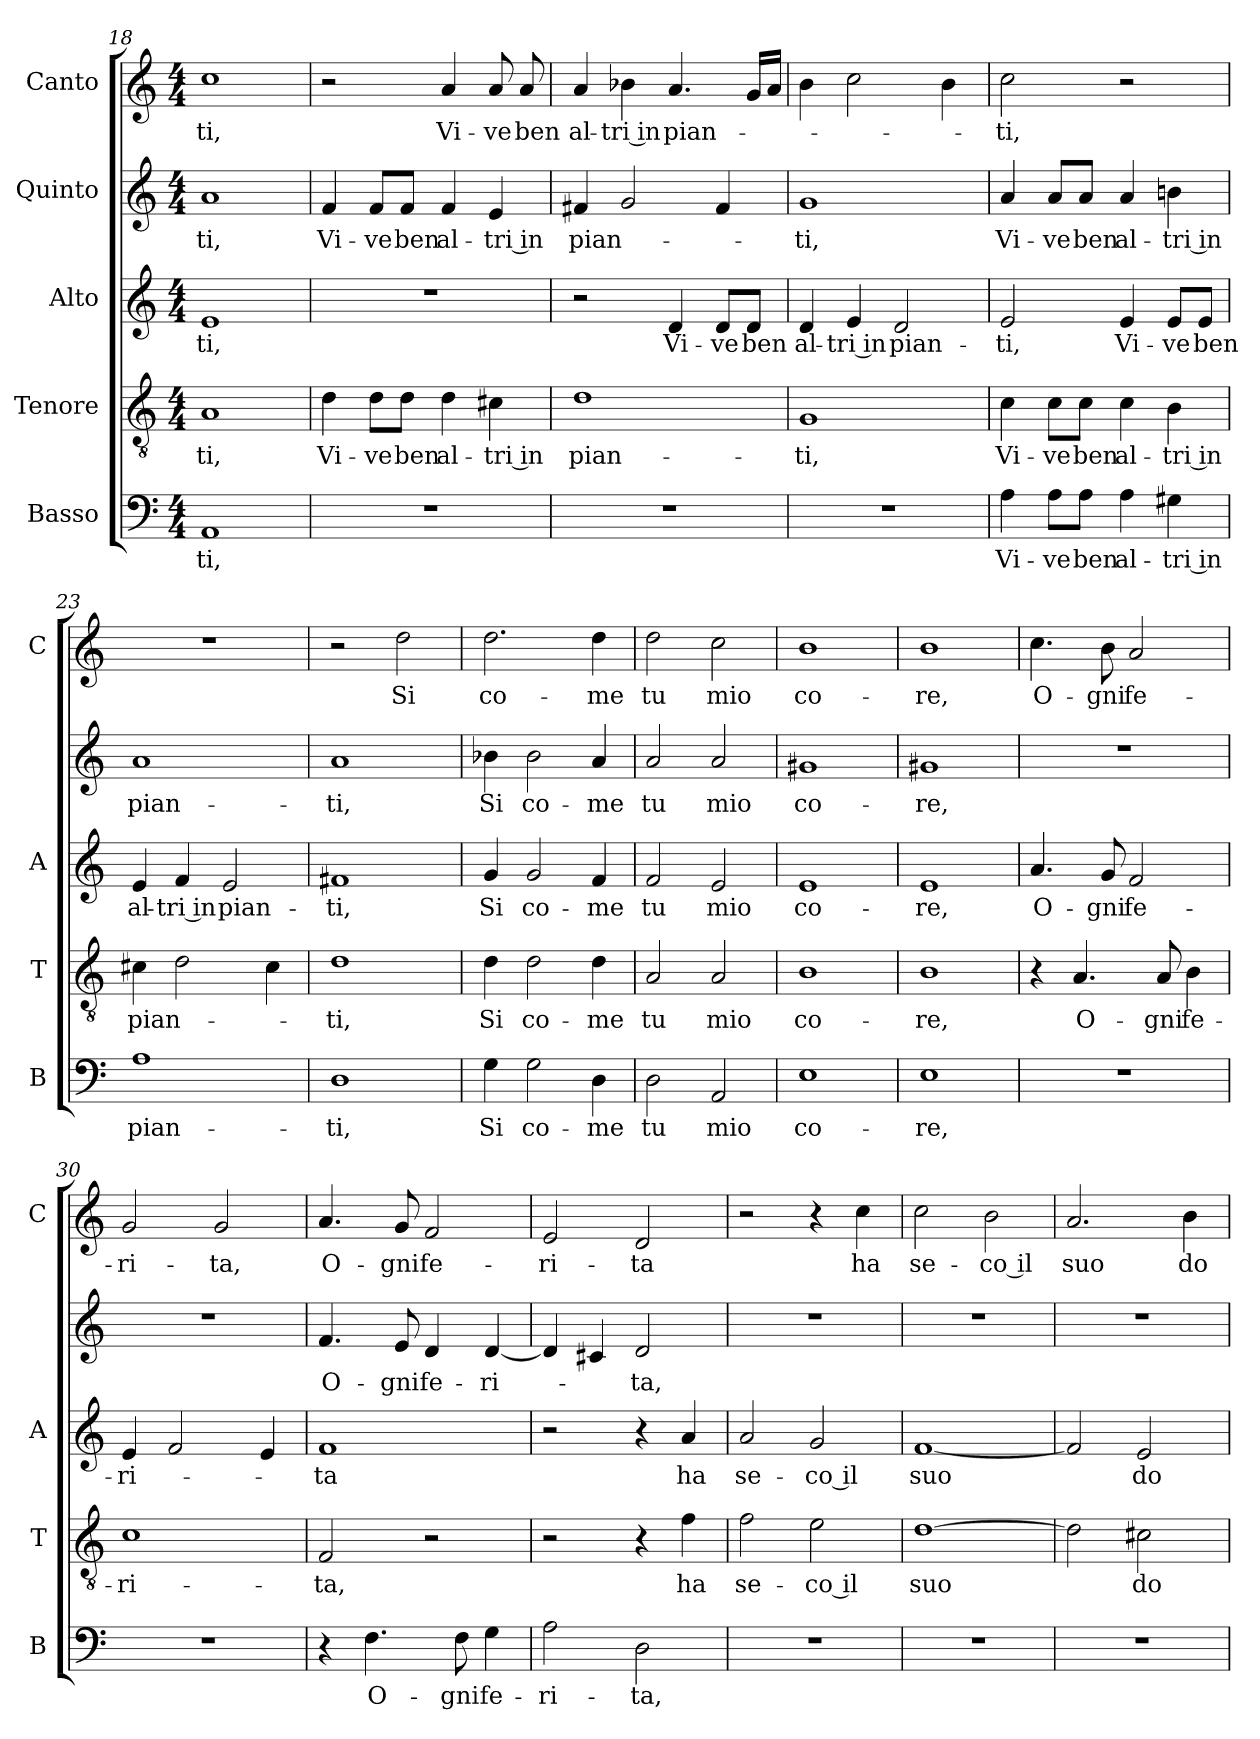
**kern	**text	**kern	**text	**kern	**text	**kern	**text	**kern	**text
*part5	*part5	*part4	*part4	*part3	*part3	*part2	*part2	*part1	*part1
*staff5	*staff5	*staff4	*staff4	*staff3	*staff3	*staff2	*staff2	*staff1	*staff1
*I"Basso	*	*I"Tenore	*	*I"Alto	*	*I"Quinto	*	*I"Canto	*
*I'B	*	*I'T	*	*I'A	*	*	*	*I'C	*
*clefF4	*	*clefGv2	*	*clefG2	*	*clefG2	*	*clefG2	*
*k[]	*	*k[]	*	*k[]	*	*k[]	*	*k[]	*
*C:	*	*C:	*	*C:	*	*C:	*	*C:	*
*M4/4	*	*M4/4	*	*M4/4	*	*M4/4	*	*M4/4	*
=18	=18	=18	=18	=18	=18	=18	=18	=18	=18
!	!LO:LY:b	!	!LO:LY:b	!	!LO:LY:b	!	!LO:LY:b	!	!LO:LY:b
1AA	-ti,	1A	-ti,	1e	-ti,	1a	-ti,	1cc	-ti,
=19	=19	=19	=19	=19	=19	=19	=19	=19	=19
!	!	!	!LO:LY:b	!	!	!	!LO:LY:b	!	!
1r	.	4d\	Vi-	1r	.	4f/	Vi-	2r	.
!	!	!	!LO:LY:b	!	!	!	!LO:LY:b	!	!
.	.	8d\L	-ve	.	.	8f/L	-ve	.	.
!	!	!	!LO:LY:b	!	!	!	!LO:LY:b	!	!
.	.	8d\J	ben	.	.	8f/J	ben	.	.
!	!	!	!LO:LY:b	!	!	!	!LO:LY:b	!	!LO:LY:b
.	.	4d\	al-	.	.	4f/	al-	4a/	Vi-
!	!	!	!LO:LY:b	!	!	!	!LO:LY:b	!	!LO:LY:b
.	.	4c#X\	-tri in	.	.	4e/	-tri in	8a/	-ve
!	!	!	!	!	!	!	!	!	!LO:LY:b
.	.	.	.	.	.	.	.	8a/	ben
=20	=20	=20	=20	=20	=20	=20	=20	=20	=20
!	!	!	!LO:LY:b	!	!	!	!LO:LY:b	!	!LO:LY:b
1r	.	1d	pian-	2r	.	4f#X/	pian-	4a/	al-
!	!	!	!	!	!	!	!	!	!LO:LY:b
.	.	.	.	.	.	2g/	.	4b-X\	-tri in
!	!	!	!	!	!LO:LY:b	!	!	!	!LO:LY:b
.	.	.	.	4d/	Vi-	.	.	4.a/	pian-
!	!	!	!	!	!LO:LY:b	!	!	!	!
.	.	.	.	8d/L	-ve	4f#/	.	.	.
!	!	!	!	!	!LO:LY:b	!	!	!	!
.	.	.	.	8d/J	ben	.	.	16g/LL	.
.	.	.	.	.	.	.	.	16a/JJ	.
=21	=21	=21	=21	=21	=21	=21	=21	=21	=21
!	!	!	!LO:LY:b	!	!LO:LY:b	!	!LO:LY:b	!	!
1r	.	1G	-ti,	4d/	al-	1g	-ti,	4b\	.
!	!	!	!	!	!LO:LY:b	!	!	!	!
.	.	.	.	4e/	-tri in	.	.	2cc\	.
!	!	!	!	!	!LO:LY:b	!	!	!	!
.	.	.	.	2d/	pian-	.	.	.	.
.	.	.	.	.	.	.	.	4b\	.
=22	=22	=22	=22	=22	=22	=22	=22	=22	=22
!	!LO:LY:b	!	!LO:LY:b	!	!LO:LY:b	!	!LO:LY:b	!	!LO:LY:b
4A\	Vi-	4c\	Vi-	2e/	-ti,	4a/	Vi-	2cc\	-ti,
!	!LO:LY:b	!	!LO:LY:b	!	!	!	!LO:LY:b	!	!
8A\L	-ve	8c\L	-ve	.	.	8a/L	-ve	.	.
!	!LO:LY:b	!	!LO:LY:b	!	!	!	!LO:LY:b	!	!
8A\J	ben	8c\J	ben	.	.	8a/J	ben	.	.
!	!LO:LY:b	!	!LO:LY:b	!	!LO:LY:b	!	!LO:LY:b	!	!
4A\	al-	4c\	al-	4e/	Vi-	4a/	al-	2r	.
!	!LO:LY:b	!	!LO:LY:b	!	!LO:LY:b	!	!LO:LY:b	!	!
4G#X\	-tri in	4B\	-tri in	8e/L	-ve	4bni\	-tri in	.	.
!	!	!	!	!	!LO:LY:b	!	!	!	!
.	.	.	.	8e/J	ben	.	.	.	.
=23	=23	=23	=23	=23	=23	=23	=23	=23	=23
!	!LO:LY:b	!	!LO:LY:b	!	!LO:LY:b	!	!LO:LY:b	!	!
1A	pian-	4c#X\	pian-	4e/	al-	1a	pian-	1r	.
!	!	!	!	!	!LO:LY:b	!	!	!	!
.	.	2d\	.	4f/	-tri in	.	.	.	.
!	!	!	!	!	!LO:LY:b	!	!	!	!
.	.	.	.	2e/	pian-	.	.	.	.
.	.	4c#\	.	.	.	.	.	.	.
!!LO:PB:g=z
=24	=24	=24	=24	=24	=24	=24	=24	=24	=24
!	!LO:LY:b	!	!LO:LY:b	!	!LO:LY:b	!	!LO:LY:b	!	!
1D	-ti,	1d	-ti,	1f#X	-ti,	1a	-ti,	2r	.
!	!	!	!	!	!	!	!	!	!LO:LY:b
.	.	.	.	.	.	.	.	2dd\	Si
=25	=25	=25	=25	=25	=25	=25	=25	=25	=25
!	!LO:LY:b	!	!LO:LY:b	!	!LO:LY:b	!	!LO:LY:b	!	!LO:LY:b
4G\	Si	4d\	Si	4g/	Si	4b-X\	Si	2.dd\	co-
!	!LO:LY:b	!	!LO:LY:b	!	!LO:LY:b	!	!LO:LY:b	!	!
2G\	co-	2d\	co-	2g/	co-	2b-\	co-	.	.
!	!LO:LY:b	!	!LO:LY:b	!	!LO:LY:b	!	!LO:LY:b	!	!LO:LY:b
4D\	-me	4d\	-me	4f/	-me	4a/	-me	4dd\	-me
=26	=26	=26	=26	=26	=26	=26	=26	=26	=26
!	!LO:LY:b	!	!LO:LY:b	!	!LO:LY:b	!	!LO:LY:b	!	!LO:LY:b
2D\	tu	2A/	tu	2f/	tu	2a/	tu	2dd\	tu
!	!LO:LY:b	!	!LO:LY:b	!	!LO:LY:b	!	!LO:LY:b	!	!LO:LY:b
2AA/	mio	2A/	mio	2e/	mio	2a/	mio	2cc\	mio
=27	=27	=27	=27	=27	=27	=27	=27	=27	=27
!	!LO:LY:b	!	!LO:LY:b	!	!LO:LY:b	!	!LO:LY:b	!	!LO:LY:b
1E	co-	1B	co-	1e	co-	1g#X	co-	1b	co-
=28	=28	=28	=28	=28	=28	=28	=28	=28	=28
!	!LO:LY:b	!	!LO:LY:b	!	!LO:LY:b	!	!LO:LY:b	!	!LO:LY:b
1E	-re,	1B	-re,	1e	-re,	1g#X	-re,	1b	-re,
=29	=29	=29	=29	=29	=29	=29	=29	=29	=29
!	!	!	!	!	!LO:LY:b	!	!	!	!LO:LY:b
1r	.	4r	.	4.a/	O-	1r	.	4.cc\	O-
!	!	!	!LO:LY:b	!	!	!	!	!	!
.	.	4.A/	O-	.	.	.	.	.	.
!	!	!	!	!	!LO:LY:b	!	!	!	!LO:LY:b
.	.	.	.	8g/	-gni	.	.	8b\	-gni
!	!	!	!	!	!LO:LY:b	!	!	!	!LO:LY:b
.	.	.	.	2f/	fe-	.	.	2a/	fe-
!	!	!	!LO:LY:b	!	!	!	!	!	!
.	.	8A/	-gni	.	.	.	.	.	.
!	!	!	!LO:LY:b	!	!	!	!	!	!
.	.	4B\	fe-	.	.	.	.	.	.
=30	=30	=30	=30	=30	=30	=30	=30	=30	=30
!	!	!	!LO:LY:b	!	!LO:LY:b	!	!	!	!LO:LY:b
1r	.	1c	-ri-	4e/	-ri-	1r	.	2g/	-ri-
.	.	.	.	2f/	.	.	.	.	.
!	!	!	!	!	!	!	!	!	!LO:LY:b
.	.	.	.	.	.	.	.	2g/	-ta,
.	.	.	.	4e/	.	.	.	.	.
=31	=31	=31	=31	=31	=31	=31	=31	=31	=31
!	!	!	!LO:LY:b	!	!LO:LY:b	!	!LO:LY:b	!	!LO:LY:b
4r	.	2F/	-ta,	1f	-ta	4.f/	O-	4.a/	O-
!	!LO:LY:b	!	!	!	!	!	!	!	!
4.F\	O-	.	.	.	.	.	.	.	.
!	!	!	!	!	!	!	!LO:LY:b	!	!LO:LY:b
.	.	.	.	.	.	8e/	-gni	8g/	-gni
!	!	!	!	!	!	!	!LO:LY:b	!	!LO:LY:b
.	.	2r	.	.	.	4d/	fe-	2f/	fe-
!	!LO:LY:b	!	!	!	!	!	!	!	!
8F\	-gni	.	.	.	.	.	.	.	.
!	!LO:LY:b	!	!	!	!	!	!LO:LY:b	!	!
4G\	fe-	.	.	.	.	[4d/	-ri-	.	.
!!LO:LB:g=z
=32	=32	=32	=32	=32	=32	=32	=32	=32	=32
!	!LO:LY:b	!	!	!	!	!	!	!	!LO:LY:b
2A\	-ri-	2r	.	2r	.	4d/]	.	2e/	-ri-
.	.	.	.	.	.	4c#X/	.	.	.
!	!LO:LY:b	!	!	!	!	!	!LO:LY:b	!	!LO:LY:b
2D\	-ta,	4r	.	4r	.	2d/	-ta,	2d/	-ta
!	!	!	!LO:LY:b	!	!LO:LY:b	!	!	!	!
.	.	4f\	ha	4a/	ha	.	.	.	.
=33	=33	=33	=33	=33	=33	=33	=33	=33	=33
!	!	!	!LO:LY:b	!	!LO:LY:b	!	!	!	!
1r	.	2f\	se-	2a/	se-	1r	.	2r	.
!	!	!	!LO:LY:b	!	!LO:LY:b	!	!	!	!
.	.	2e\	-co il	2g/	-co il	.	.	4r	.
!	!	!	!	!	!	!	!	!	!LO:LY:b
.	.	.	.	.	.	.	.	4cc\	ha
=34	=34	=34	=34	=34	=34	=34	=34	=34	=34
!	!	!	!LO:LY:b	!	!LO:LY:b	!	!	!	!LO:LY:b
1r	.	[1d	suo	[1f	suo	1r	.	2cc\	se-
!	!	!	!	!	!	!	!	!	!LO:LY:b
.	.	.	.	.	.	.	.	2b\	-co il
=35	=35	=35	=35	=35	=35	=35	=35	=35	=35
!	!	!	!	!	!	!	!	!	!LO:LY:b
1r	.	2d\]	.	2f/]	.	1r	.	2.a/	suo
!	!	!	!LO:LY:b	!	!LO:LY:b	!	!	!	!
.	.	2c#X\	do-	2e/	do-	.	.	.	.
!	!	!	!	!	!	!	!	!	!LO:LY:b
.	.	.	.	.	.	.	.	4b\	do-
=	=	=	=	=	=	=	=	=	=
*-	*-	*-	*-	*-	*-	*-	*-	*-	*-
